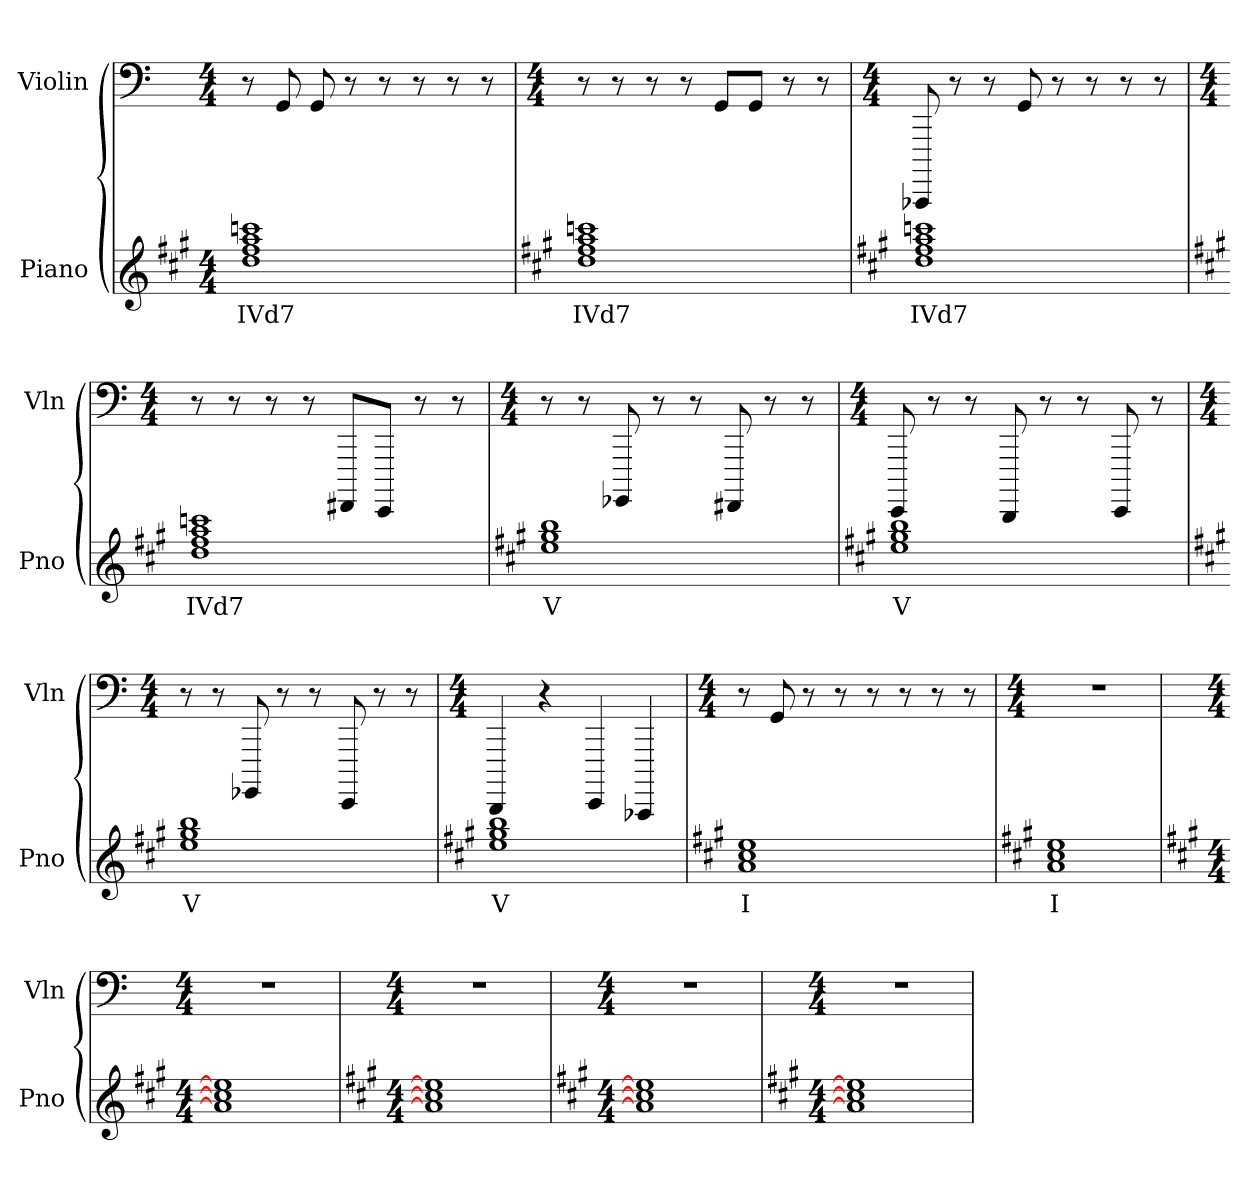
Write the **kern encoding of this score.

**kern	**text	**kern
*part2	*part2	*part1
*staff2	*staff2	*staff1
*I"Piano	*	*I"Violin
*I'Pno	*	*I'Vln
*k[f#c#g#]	*	*
*A:	*	*
*M4/4	*	*M4/4
=	=	=
1dd 1ff# 1aa 1cccn	IVd7	8r
.	.	8AAAAA
.	.	8FFFFF#X
.	.	8r
.	.	8r
.	.	8r
.	.	8r
.	.	8r
=	=	=
*k[f#c#g#]	*	*
*A:	*	*
*	*	*M4/4
1dd 1ff# 1aa 1cccn	IVd7	8r
.	.	8r
.	.	8r
.	.	8r
.	.	8FFFFF#XL
.	.	8AAAAAJ
.	.	8r
.	.	8r
=	=	=
*k[f#c#g#]	*	*
*A:	*	*
*	*	*M4/4
1dd 1ff# 1aa 1cccn	IVd7	8CCCC-X
.	.	8r
.	.	8r
.	.	8FFFFFF#X
.	.	8r
.	.	8r
.	.	8r
.	.	8r
=	=	=
*k[f#c#g#]	*	*
*A:	*	*
*	*	*M4/4
1dd 1ff# 1aa 1cccn	IVd7	8r
.	.	8r
.	.	8r
.	.	8r
.	.	8FFFF#XL
.	.	8EEEEJ
.	.	8r
.	.	8r
=	=	=
*k[f#c#g#]	*	*
*A:	*	*
*	*	*M4/4
1ee 1gg# 1bb	V	8r
.	.	8r
.	.	8GGGG-X
.	.	8r
.	.	8r
.	.	8FFFF#X
.	.	8r
.	.	8r
=	=	=
*k[f#c#g#]	*	*
*A:	*	*
*	*	*M4/4
1ee 1gg# 1bb	V	8EEEE
.	.	8r
.	.	8r
.	.	8DDDD
.	.	8r
.	.	8r
.	.	8EEEE
.	.	8r
=	=	=
*k[f#c#g#]	*	*
*A:	*	*
*	*	*M4/4
1ee 1gg# 1bb	V	8r
.	.	8r
.	.	8GGGG-X
.	.	8r
.	.	8r
.	.	8EEEE
.	.	8r
.	.	8r
=	=	=
*k[f#c#g#]	*	*
*A:	*	*
*	*	*M4/4
1ee 1gg# 1bb	V	4DDDD
.	.	4r
.	.	4EEEE
.	.	4CCCC-X
=	=	=
*k[f#c#g#]	*	*
*A:	*	*
*	*	*M4/4
1a 1cc# 1ee	I	8r
.	.	8AAAAA
.	.	8r
.	.	8r
.	.	8r
.	.	8r
.	.	8r
.	.	8r
=	=	=
*k[f#c#g#]	*	*
*A:	*	*
*	*	*M4/4
1a 1cc# 1ee	I	1r
=	=	=
*k[f#c#g#]	*	*
*A:	*	*
*M4/4	*	*M4/4
1a] 1cc#] 1ee]	.	1r
=	=	=
*k[f#c#g#]	*	*
*A:	*	*
*M4/4	*	*M4/4
1a] 1cc#] 1ee]	.	1r
=	=	=
*k[f#c#g#]	*	*
*A:	*	*
*M4/4	*	*M4/4
1a] 1cc#] 1ee]	.	1r
=	=	=
*k[f#c#g#]	*	*
*A:	*	*
*M4/4	*	*M4/4
1a] 1cc#] 1ee]	.	1r
=	=	=
*-	*-	*-
